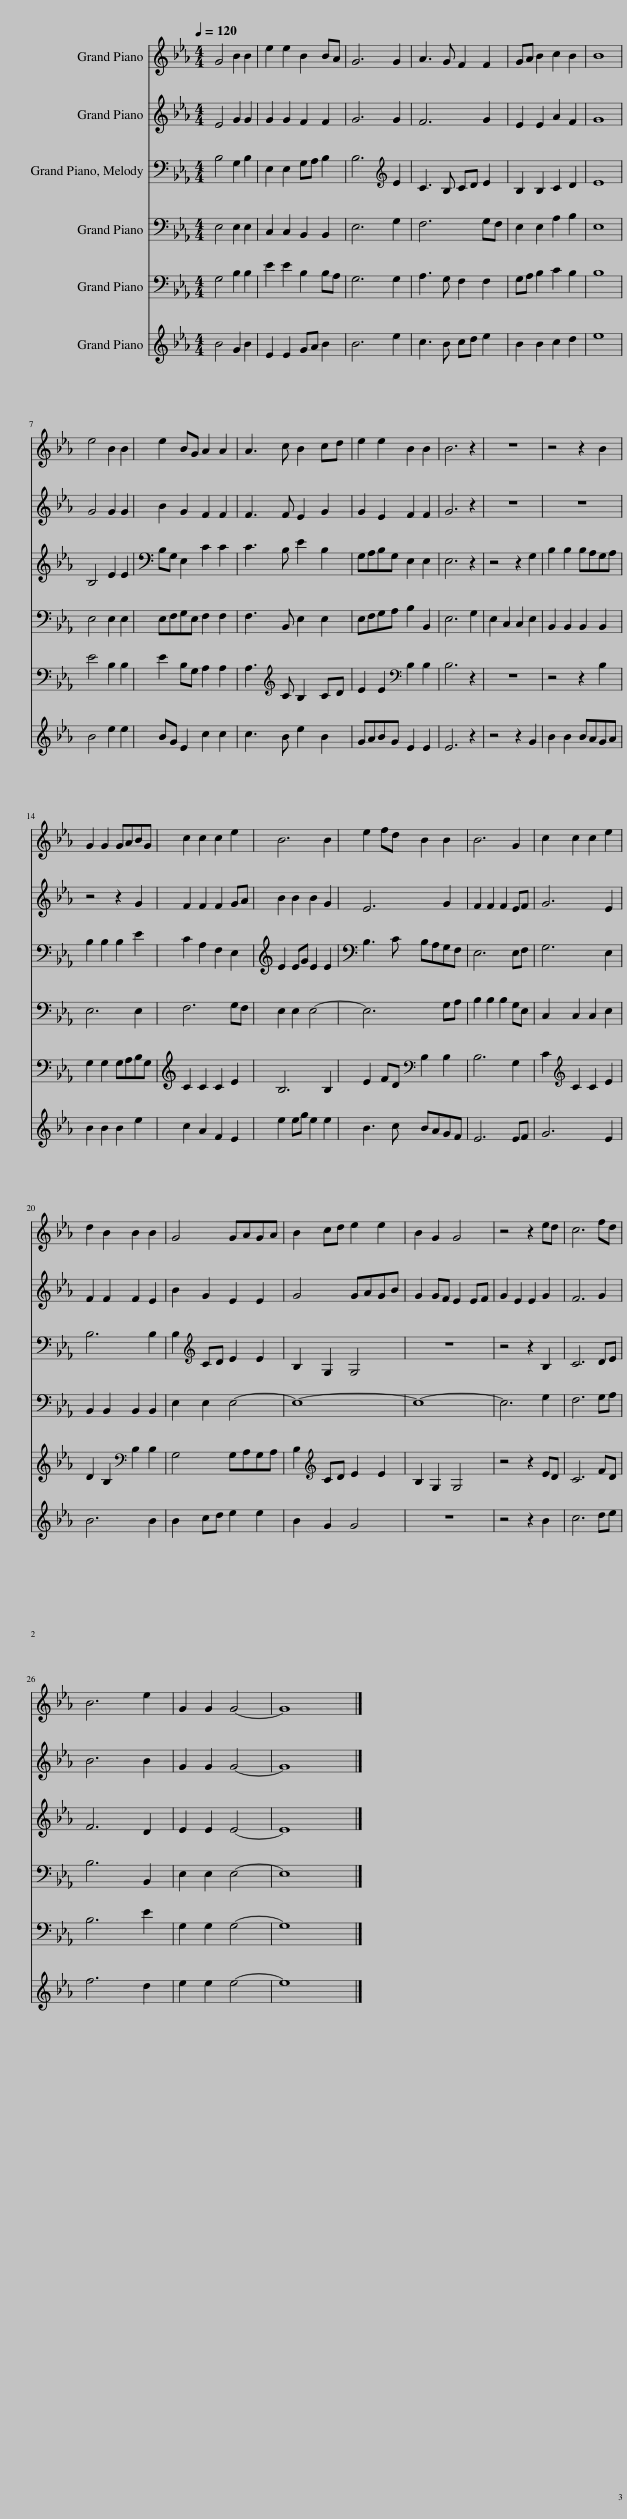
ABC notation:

X:1
%%score 1 2 3 4 5 6
L:1/8
Q:1/4=120
M:4/4
I:linebreak $
K:Eb
V:1 treble
V:2 treble
V:3 bass
V:4 bass
V:5 bass
V:6 treble
V:1
 G4 B2 B2 | e2 e2 B2 BA | G6 G2 | A3 G F2 F2 | GA B2 c2 B2 | %5
 B8 |$ e4 B2 B2 | e2 BG A2 A2 | A3 c B2 cd | e2 e2 B2 B2 | %10
 B6 z2 | z8 | z4 z2 B2 |$ G2 G2 GABG | c2 c2 c2 e2 | %15
 B6 B2 | e2 fd B2 B2 | B6 G2 | c2 c2 c2 e2 |$ d2 B2 B2 B2 | %20
 G4 GAGA | B2 cd e2 e2 | B2 G2 G4 | z4 z2 ed | c6 fd |$ %25
 B6 e2 | G2 G2 G4- | G8 |] %28
V:2
 E4 G2 G2 | G2 G2 F2 F2 | G6 G2 | F6 G2 | E2 E2 A2 F2 | %5
 G8 |$ G4 G2 G2 | B2 G2 F2 F2 | F3 F E2 G2 | G2 E2 F2 F2 | %10
 G6 z2 | z8 | z8 |$ z4 z2 G2 | F2 F2 F2 GA | %15
 B2 B2 B2 G2 | E6 G2 | F2 F2 F2 EF | G6 E2 |$ F2 F2 F2 E2 | %20
 B2 G2 E2 E2 | G4 GAGB | G2 GF E2 EF | G2 E2 E2 G2 | F6 G2 |$ %25
 B6 B2 | G2 G2 G4- | G8 |] %28
V:3
 B,4 G,2 B,2 | E,2 E,2 G,A, B,2 | B,6[K:treble] E2 | C3 B, CD E2 | B,2 B,2 C2 D2 | %5
 E8 |$ B,4 E2 E2 | B,G, E,2 C2 C2 | C3 B, E2 B,2 | G,A,B,G, E,2 E,2 | %10
 E,6 z2 | z4 z2 G,2 | B,2 B,2 B,A,G,A, |$ B,2 B,2 B,2 E2 | C2 A,2 F,2 E,2 | %15
 E2 EG E2 E2 | B,3 C B,A,G,F, | E,6 E,F, | G,6 E,2 |$ B,6 B,2 | %20
 B,2[K:treble] CD E2 E2 | B,2 G,2 G,4 | z8 | z4 z2 B,2 | C6 DE |$ %25
 F6 D2 | E2 E2 E4- | E8 |] %28
V:4
 E,4 E,2 E,2 | C,2 C,2 B,,2 B,,2 | E,6 G,2 | F,6 G,F, | E,2 E,2 A,2 B,2 | %5
 E,8 |$ E,4 E,2 E,2 | E,F,G,E, F,2 F,2 | F,3 B,, E,2 E,2 | E,F,G,A, B,2 B,,2 | %10
 E,6 G,2 | E,2 C,2 C,2 E,2 | B,,2 B,,2 B,,2 B,,2 |$ E,6 E,2 | F,6 G,F, | %15
 E,2 E,2 E,4- | E,6 G,A, | B,2 B,2 B,2 G,E, | C,2 C,2 C,2 E,2 |$ B,,2 B,,2 B,,2 B,,2 | %20
 E,2 E,2 E,4- | E,8- | E,8- | E,6 G,2 | F,6 G,A, |$ %25
 B,6 B,,2 | E,2 E,2 E,4- | E,8 |] %28
V:5
 G,4 B,2 B,2 | E2 E2 B,2 B,A, | G,6 G,2 | A,3 G, F,2 F,2 | G,A, B,2 C2 B,2 | %5
 B,8 |$ E4 B,2 B,2 | E2 B,G, A,2 A,2 | A,3[K:treble] C B,2 CD | E2 E2[K:bass] B,2 B,2 | %10
 B,6 z2 | z8 | z4 z2 B,2 |$ G,2 G,2 G,A,B,G, | C2 C2 C2 E2 | %15
 B,6 B,2 | E2 FD[K:bass] B,2 B,2 | B,6 G,2 | C2[K:treble] C2 C2 E2 |$ D2 B,2[K:bass] B,2 B,2 | %20
 G,4 G,A,G,A, | B,2[K:treble] CD E2 E2 | B,2 G,2 G,4 | z4 z2 ED | C6 FD |$ %25
 B,6 E2 | G,2 G,2 G,4- | G,8 |] %28
V:6
 B4 G2 B2 | E2 E2 GA B2 | B6 e2 | c3 B cd e2 | B2 B2 c2 d2 | %5
 e8 |$ B4 e2 e2 | BG E2 c2 c2 | c3 B e2 B2 | GABG E2 E2 | %10
 E6 z2 | z4 z2 G2 | B2 B2 BAGA |$ B2 B2 B2 e2 | c2 A2 F2 E2 | %15
 e2 eg e2 e2 | B3 c BAGF | E6 EF | G6 E2 |$ B6 B2 | %20
 B2 cd e2 e2 | B2 G2 G4 | z8 | z4 z2 B2 | c6 de |$ %25
 f6 d2 | e2 e2 e4- | e8 |] %28
